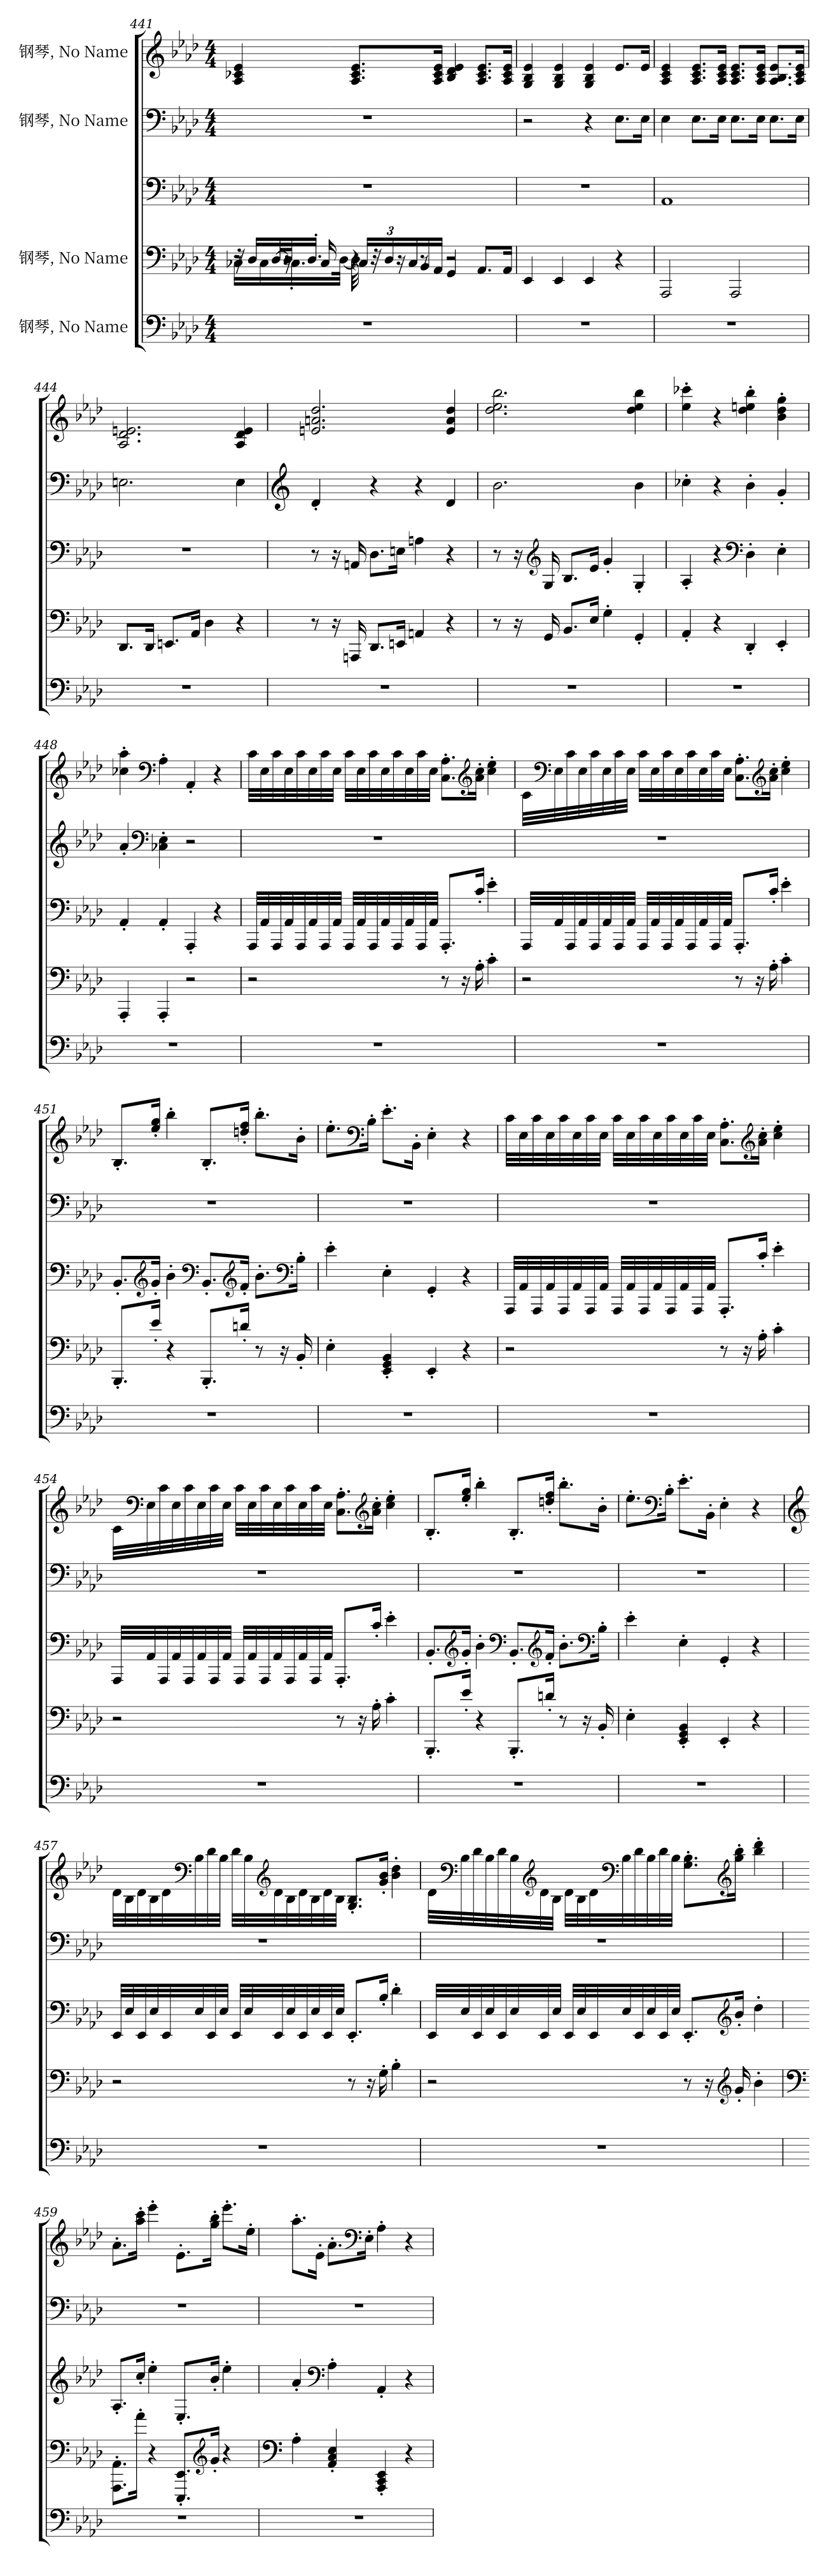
**kern	**kern	**kern	**kern	**kern
*part4	*part3	*part3	*part2	*part1
*staff5	*staff4	*staff3	*staff2	*staff1
*I"钢琴, No Name	*I"钢琴, No Name	*	*I"钢琴, No Name	*I"钢琴, No Name
!!LO:PB:g=z
*clefF4	*clefF4	*clefF4	*clefF4	*clefG2
*k[b-e-a-d-]	*k[b-e-a-d-]	*k[b-e-a-d-]	*k[b-e-a-d-]	*k[b-e-a-d-]
*M4/4	*M4/4	*M4/4	*M4/4	*M4/4
=441	=441	=441	=441	=441
*	*^	*	*	*
*	*	*^	*	*	*
1r	32r	16C-X\LL	8r	1r	1r	4A-/ 4c-X/ 4e-/
.	16D-/LL	.	.	.	.	.
.	.	16C-\	.	.	.	.
.	[32D-/L	.	.	.	.	.
.	32D-/J]	16.C-'\	16r	.	.	.
.	16.D-'/JJ	.	.	.	.	.
.	.	.	16C-/	.	.	.
.	.	[32D-\JJk	.	.	.	.
*	*	*	*Xbrackettup	*	*	*
.	4r	32D-\]	24C-/LL	.	.	8.A-/ 8.c-/ 8.e-/L
.	.	32r	.	.	.	.
.	.	.	24D-/	.	.	.
.	.	16r	.	.	.	.
.	.	.	24C-/	.	.	.
.	.	8r	16BB-/	.	.	.
.	.	.	16AA-/JJ	.	.	16A-/ 16c-/ 16e-/Jk
.	2r	2r	4GG/	.	.	4B-/ 4d-/ 4e-/
.	.	.	8.AA-/L	.	.	8.A-/ 8.c-/ 8.e-/L
.	.	.	16AA-/Jk	.	.	16A-/ 16c-/ 16e-/Jk
*	*v	*v	*v	*	*	*
=442	=442	=442	=442	=442
1r	4EE-/	1r	2r	4G/ 4B-/ 4e-/
.	4EE-/	.	.	4G/ 4B-/ 4e-/
.	4EE-/	.	4r	4G/ 4B-/ 4e-/
*	*	*	*	*MM63
.	4r	.	8.E-\L	8.e-/L
.	.	.	16E-\Jk	16e-/Jk
!!LO:LB:g=z
=443	=443	=443	=443	=443
1r	2AAA-/	1AA-	4E-\	4A-/ 4c/ 4e-/
.	.	.	8.E-\L	8.A-/ 8.c/ 8.e-/L
.	.	.	16E-\Jk	16A-/ 16c/ 16e-/Jk
.	2AAA-/	.	8.E-\L	8.A-/ 8.c/ 8.e-/L
.	.	.	16E-\Jk	16A-/ 16c/ 16e-/Jk
.	.	.	8.E-\L	8.A-/ 8.B-/ 8.e-/L
.	.	.	16E-\Jk	16A-/ 16c/ 16e-/Jk
=444	=444	=444	=444	=444
1r	8.DD-/L	1r	2.En\	2.A-/ 2.d-/ 2.en/
.	16DD-/Jk	.	.	.
.	8.EEn/L	.	.	.
.	16AA-/Jk	.	.	.
.	4D-\	.	.	.
*	*	*	*	*MM63
.	4r	.	4E\	4A-/ 4d-/ 4e/
=445	=445	=445	=445	=445
*	*	*	*clefG2	*
1r	8r	8r	4d-'/	2.en/ 2.an/ 2.dd-/
.	16r	16r	.	.
.	16AAAn/	16AAn/	.	.
.	8.DD-/L	8.D-\L	4r	.
.	16EEn/Jk	16En\Jk	.	.
.	4AAn/	4An\	4r	.
*	*	*	*	*MM63
.	4r	4r	4d-/	4e/ 4a/ 4dd-/
!!LO:PB:g=z
=446	=446	=446	=446	=446
1r	8r	8r	2.b-\	2.dd-\ 2.ee-\ 2.bb-\
.	16r	16r	.	.
*	*	*clefG2	*	*
.	16GG/	16G/	.	.
.	8.BB-/L	8.B-/L	.	.
.	16E-/Jk	16e-/Jk	.	.
.	4G'\	4g'/	.	.
*	*	*	*	*MM63
.	4GG'/	4G'/	4b-\	4dd-\ 4ee-\ 4bb-\
=447	=447	=447	=447	=447
1r	4AA-'/	4A-'/	4cc-X'\	4ee-\' 4ccc-X\'
.	4r	4r	4r	4r
*	*	*clefF4	*	*
.	4DD-'/	4D-'\	4b-'\	4dd-\' 4een\' 4bb-\'
.	4EE-'/	4E-'\	4g'/	4b-\' 4dd-\' 4gg\'
=448	=448	=448	=448	=448
1r	4AAA-'/	4AA-'/	4a-'/	4cc-X\' 4aa-\'
*	*	*	*clefF4	*clefF4
.	4AAA-'/	4AA-'/	4C-X\' 4E-\'	4A-'\
.	2r	4AAA-'/	2r	4AA-'/
*	*	*	*	*MM45
.	.	4r	.	4r
!!LO:LB:g=z
=449	=449	=449	=449	=449
*	*	*	*	*MM63
1r	2r	32AAA-/LLL	1r	32c\LLL
.	.	32AA-/	.	32E-\
.	.	32AAA-/	.	32c\
.	.	32AA-/	.	32E-\
.	.	32AAA-/	.	32c\
.	.	32AA-/	.	32E-\
.	.	32AAA-/	.	32c\
.	.	32AA-/JJJ	.	32E-\JJJ
.	.	32AAA-/LLL	.	32c\LLL
.	.	32AA-/	.	32E-\
.	.	32AAA-/	.	32c\
.	.	32AA-/	.	32E-\
.	.	32AAA-/	.	32c\
.	.	32AA-/	.	32E-\
.	.	32AAA-/	.	32c\
.	.	32AA-/JJJ	.	32E-\JJJ
.	8r	8.AAA-'/L	.	8.C\' 8.A-\'L
.	16r	.	.	.
*	*	*	*	*clefG2
.	16A-'\	16c'/Jk	.	16a-\' 16cc\'Jk
.	4c'\	4e-'\	.	4cc\' 4ee-\'
!!LO:PB:g=z
=450	=450	=450	=450	=450
1r	2r	32AAA-/LLL	1r	32c\LLL
*	*	*	*	*clefF4
.	.	32AA-/	.	32E-\
.	.	32AAA-/	.	32c\
.	.	32AA-/	.	32E-\
.	.	32AAA-/	.	32c\
.	.	32AA-/	.	32E-\
.	.	32AAA-/	.	32c\
.	.	32AA-/JJJ	.	32E-\JJJ
.	.	32AAA-/LLL	.	32c\LLL
.	.	32AA-/	.	32E-\
.	.	32AAA-/	.	32c\
.	.	32AA-/	.	32E-\
.	.	32AAA-/	.	32c\
.	.	32AA-/	.	32E-\
.	.	32AAA-/	.	32c\
.	.	32AA-/JJJ	.	32E-\JJJ
.	8r	8.AAA-'/L	.	8.C\' 8.A-\'L
.	16r	.	.	.
*	*	*	*	*clefG2
.	16A-'\	16c'/Jk	.	16a-\' 16cc\'Jk
.	4c'\	4e-'\	.	4cc\' 4ee-\'
=451	=451	=451	=451	=451
1r	8.BBB-'/L	8.BB-'/L	1r	8.B-'/L
*	*	*clefG2	*	*
.	16e-'/Jk	16g'/Jk	.	16ee-/' 16gg/'Jk
.	4r	4b-'\	.	4bb-'\
*	*	*clefF4	*	*
.	8.BBB-'/L	8.BB-'/L	.	8.B-'/L
*	*	*clefG2	*	*
.	16dn'/Jk	16f'/Jk	.	16ddn/' 16ff/'Jk
.	8r	8.b-'\L	.	8.bb-'\L
.	16r	.	.	.
*	*	*clefF4	*	*
.	16BB-'/	16B-'\Jk	.	16b-'\Jk
!!LO:LB:g=z
=452	=452	=452	=452	=452
1r	4E-'\	4e-'\	1r	8.ee-'\L
*	*	*	*	*clefF4
.	.	.	.	16B-'\Jk
.	4EE-/' 4GG/' 4BB-/'	4E-'\	.	8.e-'\L
.	.	.	.	16BB-'\Jk
*	*	*	*	*MM60
.	4EE-'/	4GG'/	.	4E-'\
.	4r	4r	.	4r
=453	=453	=453	=453	=453
*	*	*	*	*MM63
1r	2r	32AAA-/LLL	1r	32c\LLL
.	.	32AA-/	.	32E-\
.	.	32AAA-/	.	32c\
.	.	32AA-/	.	32E-\
.	.	32AAA-/	.	32c\
.	.	32AA-/	.	32E-\
.	.	32AAA-/	.	32c\
.	.	32AA-/JJJ	.	32E-\JJJ
.	.	32AAA-/LLL	.	32c\LLL
.	.	32AA-/	.	32E-\
.	.	32AAA-/	.	32c\
.	.	32AA-/	.	32E-\
.	.	32AAA-/	.	32c\
.	.	32AA-/	.	32E-\
.	.	32AAA-/	.	32c\
.	.	32AA-/JJJ	.	32E-\JJJ
.	8r	8.AAA-'/L	.	8.C\' 8.A-\'L
.	16r	.	.	.
*	*	*	*	*clefG2
.	16A-'\	16c'/Jk	.	16a-\' 16cc\'Jk
.	4c'\	4e-'\	.	4cc\' 4ee-\'
!!LO:PB:g=z
=454	=454	=454	=454	=454
1r	2r	32AAA-/LLL	1r	32c\LLL
*	*	*	*	*clefF4
.	.	32AA-/	.	32E-\
.	.	32AAA-/	.	32c\
.	.	32AA-/	.	32E-\
.	.	32AAA-/	.	32c\
.	.	32AA-/	.	32E-\
.	.	32AAA-/	.	32c\
.	.	32AA-/JJJ	.	32E-\JJJ
.	.	32AAA-/LLL	.	32c\LLL
.	.	32AA-/	.	32E-\
.	.	32AAA-/	.	32c\
.	.	32AA-/	.	32E-\
.	.	32AAA-/	.	32c\
.	.	32AA-/	.	32E-\
.	.	32AAA-/	.	32c\
.	.	32AA-/JJJ	.	32E-\JJJ
.	8r	8.AAA-'/L	.	8.C\' 8.A-\'L
.	16r	.	.	.
*	*	*	*	*clefG2
.	16A-'\	16c'/Jk	.	16a-\' 16cc\'Jk
.	4c'\	4e-'\	.	4cc\' 4ee-\'
=455	=455	=455	=455	=455
1r	8.BBB-'/L	8.BB-'/L	1r	8.B-'/L
*	*	*clefG2	*	*
.	16e-'/Jk	16g'/Jk	.	16ee-/' 16gg/'Jk
.	4r	4b-'\	.	4bb-'\
*	*	*clefF4	*	*
.	8.BBB-'/L	8.BB-'/L	.	8.B-'/L
*	*	*clefG2	*	*
.	16dn'/Jk	16f'/Jk	.	16ddn/' 16ff/'Jk
.	8r	8.b-'\L	.	8.bb-'\L
.	16r	.	.	.
*	*	*clefF4	*	*
.	16BB-'/	16B-'\Jk	.	16b-'\Jk
!!LO:LB:g=z
=456	=456	=456	=456	=456
1r	4E-'\	4e-'\	1r	8.ee-'\L
*	*	*	*	*clefF4
.	.	.	.	16B-'\Jk
.	4EE-/' 4GG/' 4BB-/'	4E-'\	.	8.e-'\L
.	.	.	.	16BB-'\Jk
*	*	*	*	*MM60
.	4EE-'/	4GG'/	.	4E-'\
.	4r	4r	.	4r
=457	=457	=457	=457	=457
*	*	*	*	*clefG2
*	*	*	*	*MM63
1r	2r	32EE-/LLL	1r	32d-\LLL
.	.	32E-/	.	32B-\
.	.	32EE-/	.	32d-\
.	.	32E-/	.	32B-\
.	.	32EE-/	.	32d-\
*	*	*	*	*clefF4
.	.	32E-/	.	32B-\
.	.	32EE-/	.	32d-\
.	.	32E-/JJJ	.	32B-\JJJ
.	.	32EE-/LLL	.	32d-\LLL
.	.	32E-/	.	32B-\
*	*	*	*	*clefG2
.	.	32EE-/	.	32d-\
.	.	32E-/	.	32B-\
.	.	32EE-/	.	32d-\
.	.	32E-/	.	32B-\
.	.	32EE-/	.	32d-\
.	.	32E-/JJJ	.	32B-\JJJ
.	8r	8.EE-'/L	.	8.G/' 8.B-/'L
.	16r	.	.	.
.	16G'\	16B-'/Jk	.	16g/' 16b-/'Jk
.	4B-'\	4d-'\	.	4b-\' 4dd-\'
!!LO:PB:g=z
=458	=458	=458	=458	=458
1r	2r	32EE-/LLL	1r	32d-\LLL
*	*	*	*	*clefF4
.	.	32E-/	.	32B-\
.	.	32EE-/	.	32d-\
.	.	32E-/	.	32B-\
.	.	32EE-/	.	32d-\
.	.	32E-/	.	32B-\
*	*	*	*	*clefG2
.	.	32EE-/	.	32d-\
.	.	32E-/JJJ	.	32B-\JJJ
.	.	32EE-/LLL	.	32d-\LLL
.	.	32E-/	.	32B-\
.	.	32EE-/	.	32d-\
*	*	*	*	*clefF4
.	.	32E-/	.	32B-\
.	.	32EE-/	.	32d-\
.	.	32E-/	.	32B-\
.	.	32EE-/	.	32d-\
.	.	32E-/JJJ	.	32B-\JJJ
.	8r	8.EE-'/L	.	8.G\' 8.B-\'L
.	16r	.	.	.
*	*clefG2	*clefG2	*	*clefG2
.	16g'/	16b-'/Jk	.	16gg\' 16bb-\'Jk
.	4b-'\	4dd-'\	.	4bb-\' 4ddd-\'
=459	=459	=459	=459	=459
*	*clefF4	*	*	*
1r	8.AAA-\' 8.AA-\'L	8.A-'/L	1r	8.a-'\L
.	16a-'\Jk	16cc'/Jk	.	16aa-\' 16ccc\'Jk
.	4r	4ee-'\	.	4eee-'\
.	8.EEE-/' 8.EE-/'L	8.E-'/L	.	8.e-'\L
*	*clefG2	*	*	*
.	16g'/Jk	16b-'/Jk	.	16gg\' 16bb-\'Jk
.	4r	4ee-'\	.	8.eee-'\L
.	.	.	.	16ee-'\Jk
!!LO:LB:g=z
=460	=460	=460	=460	=460
*	*clefF4	*	*	*
1r	4A-'\	4a-'/	1r	8.aa-'\L
.	.	.	.	16e-'\Jk
*	*	*clefF4	*	*
.	4AA-/' 4C/' 4E-/'	4A-'\	.	8.a-'\L
*	*	*	*	*clefF4
*	*	*	*	*MM60
.	.	.	.	16E-'\Jk
.	4AAA-/' 4CC/' 4EE-/'	4AA-'/	.	4A-'\
.	4r	4r	.	4r
=	=	=	=	=
*-	*-	*-	*-	*-
